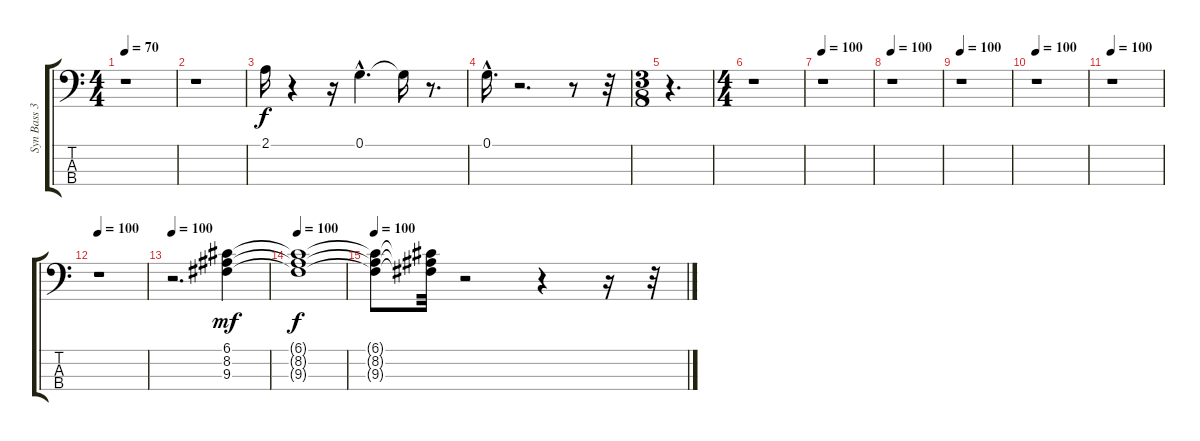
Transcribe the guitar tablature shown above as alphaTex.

\track ("Syn Bass 3" "Syn Bass 3") {instrument distortionguitar}
\staff {score tabs}
\tuning (G2 D2 A1 E1) {hide}
\ts (4 4)
\tempo 70
\clef f4
\ks c
r.1{dy f} |
r.1 |
2.1.16 r.4 r.16 0.1{hac}.4{d} 0.1{t}.16 r.8{d} |
0.1{hac}.16{d} r.2{d} r.8 r.32 |
\ts (3 8)
r.4{d} |
\ts (4 4)
r.1 |
\tempo 100
r.1 |
\tempo 100
r.1 |
\tempo 100
r.1 |
\tempo 100
r.1 |
\tempo 100
r.1 |
\tempo 100
r.1 |
\tempo 100
r.2{d} (6.1 8.2 9.3).4{dy mf} |
\tempo 100
(6.1{t} 8.2{t} 9.3{t}).1{dy f} |
\tempo 100
(6.1{t} 8.2{t} 9.3{t}).8 (6.1{t} 8.2{t} 9.3{t}).32 r.2 r.4 r.16 r.32
